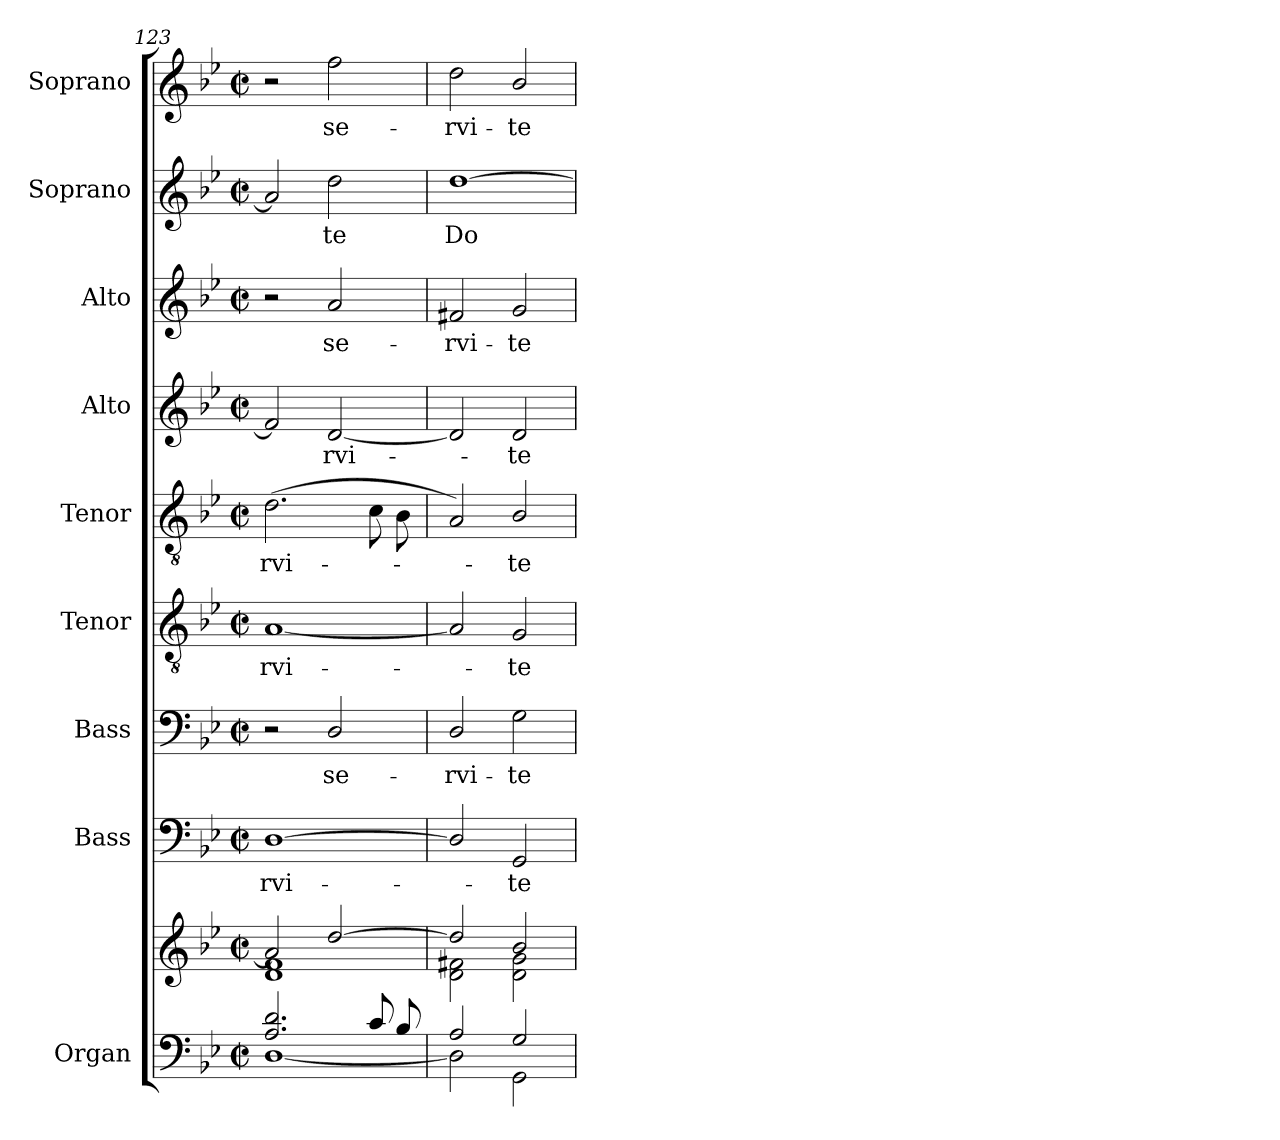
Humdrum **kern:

**kern	**kern	**kern	**text	**kern	**text	**kern	**text	**kern	**text	**kern	**text	**kern	**text	**kern	**text	**kern	**text
*part9	*part9	*part8	*part8	*part7	*part7	*part6	*part6	*part5	*part5	*part4	*part4	*part3	*part3	*part2	*part2	*part1	*part1
*staff10	*staff9	*staff8	*staff8	*staff7	*staff7	*staff6	*staff6	*staff5	*staff5	*staff4	*staff4	*staff3	*staff3	*staff2	*staff2	*staff1	*staff1
*I"Organ	*	*I"Bass	*	*I"Bass	*	*I"Tenor	*	*I"Tenor	*	*I"Alto	*	*I"Alto	*	*I"Soprano	*	*I"Soprano	*
*I'Organ.	*	*I'B.	*	*I'B.	*	*I'T.	*	*I'T.	*	*I'A.	*	*I'A.	*	*I'S.	*	*I'S.	*
*clefF4	*clefG2	*clefF4	*	*clefF4	*	*clefGv2	*	*clefGv2	*	*clefG2	*	*clefG2	*	*clefG2	*	*clefG2	*
*	*	*	*	*	*	*ITrd7c12	*	*ITrd7c12	*	*	*	*	*	*	*	*	*
*k[b-e-]	*k[b-e-]	*k[b-e-]	*	*k[b-e-]	*	*k[b-e-]	*	*k[b-e-]	*	*k[b-e-]	*	*k[b-e-]	*	*k[b-e-]	*	*k[b-e-]	*
*B-:	*B-:	*B-:	*	*B-:	*	*B-:	*	*B-:	*	*B-:	*	*B-:	*	*B-:	*	*B-:	*
*M2/2	*M2/2	*M2/2	*	*M2/2	*	*M2/2	*	*M2/2	*	*M2/2	*	*M2/2	*	*M2/2	*	*M2/2	*
*met(c|)	*met(c|)	*met(c|)	*	*met(c|)	*	*met(c|)	*	*met(c|)	*	*met(c|)	*	*met(c|)	*	*met(c|)	*	*met(c|)	*
=123	=123	=123	=123	=123	=123	=123	=123	=123	=123	=123	=123	=123	=123	=123	=123	=123	=123
*^	*^	*	*	*	*	*	*	*	*	*	*	*	*	*	*	*	*
!	!	!	!	!	!LO:LY:b:color=#000000	!	!	!	!	!	!	!	!	!	!	!	!	!	!
!	!	!	!	!	!	!	!	!	!LO:LY:b:color=#000000	!	!	!	!	!	!	!	!	!	!
!	!	!	!	!	!	!	!	!	!	!	!LO:LY:b:color=#000000	!	!	!	!	!	!	!	!
2.Ai/ 2.di	[1Di	2ai/]	1di 1fi	[1Di	-rvi-	2r	.	[1AAi	-rvi-	(2.Di\	-rvi-	2fi/]	.	2r	.	2ai/]	.	2r	.
!	!	!	!	!	!	!	!LO:LY:b:color=#000000	!	!	!	!	!	!	!	!	!	!	!	!
!	!	!	!	!	!	!	!	!	!	!	!	!	!LO:LY:b:color=#000000	!	!	!	!	!	!
!	!	!	!	!	!	!	!	!	!	!	!	!	!	!	!LO:LY:b:color=#000000	!	!	!	!
!	!	!	!	!	!	!	!	!	!	!	!	!	!	!	!	!	!LO:LY:b:color=#000000	!	!
!	!	!	!	!	!	!	!	!	!	!	!	!	!	!	!	!	!	!	!LO:LY:b:color=#000000
.	.	[2ddi/	.	.	.	2Di/	se-	.	.	.	.	[2di/	-rvi-	2ai/	se-	2ddi\	-te	2ffi\	se-
8ci/	.	.	.	.	.	.	.	.	.	8Ci\	.	.	.	.	.	.	.	.	.
8B-i/	.	.	.	.	.	.	.	.	.	8BB-i\	.	.	.	.	.	.	.	.	.
=124	=124	=124	=124	=124	=124	=124	=124	=124	=124	=124	=124	=124	=124	=124	=124	=124	=124	=124	=124
!	!	!	!	!	!	!	!LO:LY:b:color=#000000	!	!	!	!	!	!	!	!	!	!	!	!
!	!	!	!	!	!	!	!	!	!	!	!	!	!	!	!LO:LY:b:color=#000000	!	!	!	!
!	!	!	!	!	!	!	!	!	!	!	!	!	!	!	!	!	!LO:LY:b:color=#000000	!	!
!	!	!	!	!	!	!	!	!	!	!	!	!	!	!	!	!	!	!	!LO:LY:b:color=#000000
2Ai/	2Di\]	2ddi/]	2di\ 2f#Xi	2Di/]	.	2Di/	-rvi-	2AAi/]	.	2AAi/)	.	2di/]	.	2f#Xi/	-rvi-	[1ddi	Do-	2ddi\	-rvi-
!	!	!	!	!	!LO:LY:b:color=#000000	!	!	!	!	!	!	!	!	!	!	!	!	!	!
!	!	!	!	!	!	!	!LO:LY:b:color=#000000	!	!	!	!	!	!	!	!	!	!	!	!
!	!	!	!	!	!	!	!	!	!LO:LY:b:color=#000000	!	!	!	!	!	!	!	!	!	!
!	!	!	!	!	!	!	!	!	!	!	!LO:LY:b:color=#000000	!	!	!	!	!	!	!	!
!	!	!	!	!	!	!	!	!	!	!	!	!	!LO:LY:b:color=#000000	!	!	!	!	!	!
!	!	!	!	!	!	!	!	!	!	!	!	!	!	!	!LO:LY:b:color=#000000	!	!	!	!
!	!	!	!	!	!	!	!	!	!	!	!	!	!	!	!	!	!	!	!LO:LY:b:color=#000000
2Gi/	2GGi\	2b-i/	2di\ 2gi	2GGi/	-te	2Gi\	-te	2GGi/	-te	2BB-i/	-te	2di/	-te	2gi/	-te	.	.	2b-i/	-te
*v	*v	*	*	*	*	*	*	*	*	*	*	*	*	*	*	*	*	*	*
*	*v	*v	*	*	*	*	*	*	*	*	*	*	*	*	*	*	*	*
=	=	=	=	=	=	=	=	=	=	=	=	=	=	=	=	=	=
*-	*-	*-	*-	*-	*-	*-	*-	*-	*-	*-	*-	*-	*-	*-	*-	*-	*-
